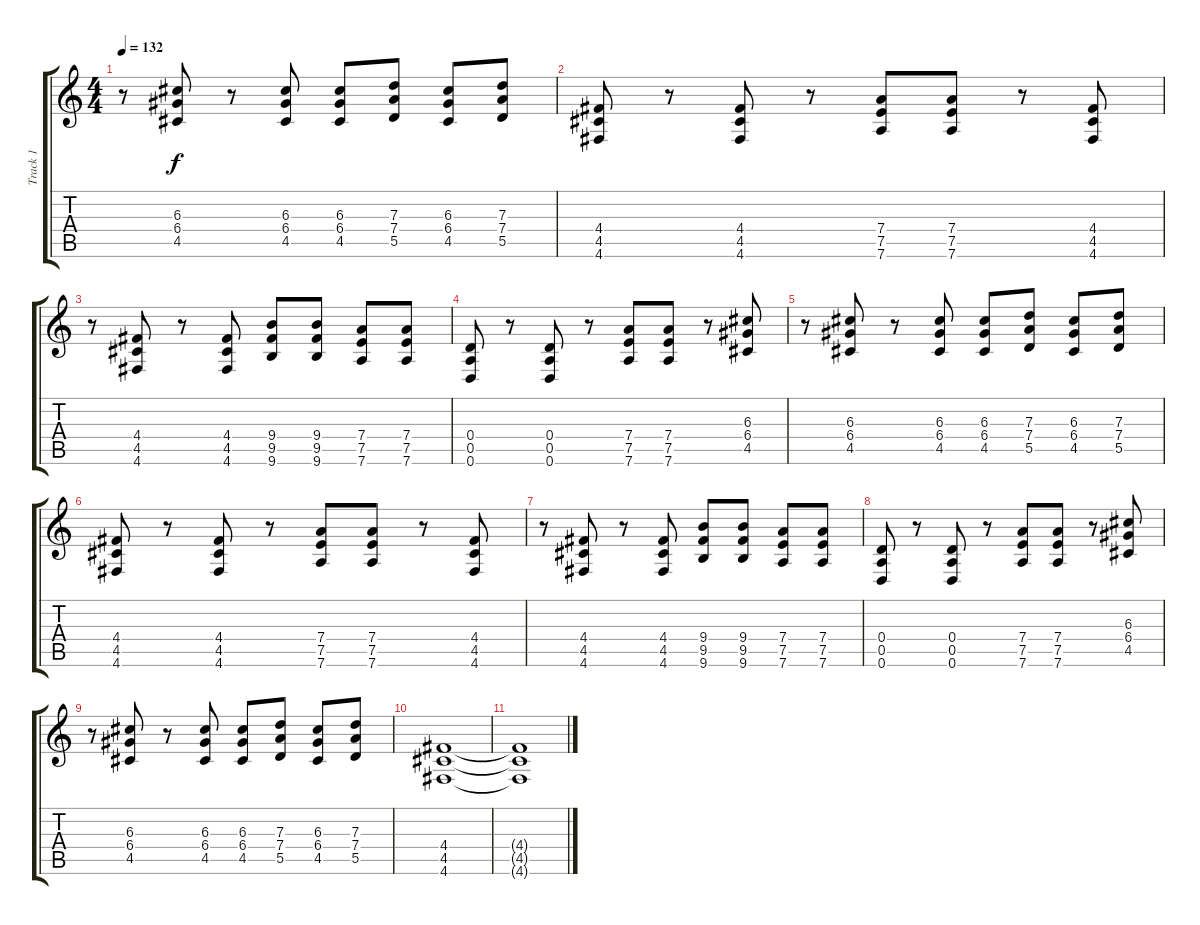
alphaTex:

\track ("Track 1" "Track 1") {instrument overdrivenguitar}
\staff {score tabs}
\tuning (E4 B3 G3 D3 A2 D2) {hide}
\ts (4 4)
\tempo 132
\clef g2
\ks c
r.8{dy f} (6.3 6.4 4.5).8 r.8 (6.3 6.4 4.5).8 (6.3 6.4 4.5).8 (7.3 7.4 5.5).8 (6.3 6.4 4.5).8 (7.3 7.4 5.5).8 |
(4.4 4.5 4.6).8 r.8 (4.4 4.5 4.6).8 r.8 (7.4 7.5 7.6).8 (7.4 7.5 7.6).8 r.8 (4.4 4.5 4.6).8 |
r.8 (4.4 4.5 4.6).8 r.8 (4.4 4.5 4.6).8 (9.4 9.5 9.6).8 (9.4 9.5 9.6).8 (7.4 7.5 7.6).8 (7.4 7.5 7.6).8 |
(0.4 0.5 0.6).8 r.8 (0.4 0.5 0.6).8 r.8 (7.4 7.5 7.6).8 (7.4 7.5 7.6).8 r.8 (6.3 6.4 4.5).8 |
r.8 (6.3 6.4 4.5).8 r.8 (6.3 6.4 4.5).8 (6.3 6.4 4.5).8 (7.3 7.4 5.5).8 (6.3 6.4 4.5).8 (7.3 7.4 5.5).8 |
(4.4 4.5 4.6).8 r.8 (4.4 4.5 4.6).8 r.8 (7.4 7.5 7.6).8 (7.4 7.5 7.6).8 r.8 (4.4 4.5 4.6).8 |
r.8 (4.4 4.5 4.6).8 r.8 (4.4 4.5 4.6).8 (9.4 9.5 9.6).8 (9.4 9.5 9.6).8 (7.4 7.5 7.6).8 (7.4 7.5 7.6).8 |
(0.4 0.5 0.6).8 r.8 (0.4 0.5 0.6).8 r.8 (7.4 7.5 7.6).8 (7.4 7.5 7.6).8 r.8 (6.3 6.4 4.5).8 |
r.8 (6.3 6.4 4.5).8 r.8 (6.3 6.4 4.5).8 (6.3 6.4 4.5).8 (7.3 7.4 5.5).8 (6.3 6.4 4.5).8 (7.3 7.4 5.5).8 |
(4.4 4.5 4.6).1 |
(4.4{t} 4.5{t} 4.6{t}).1{volume 0}
